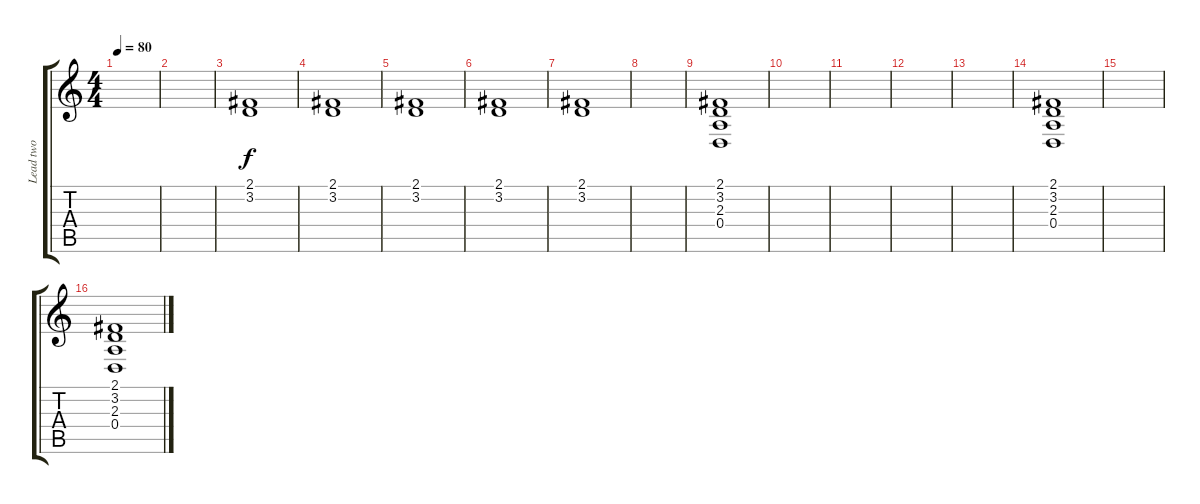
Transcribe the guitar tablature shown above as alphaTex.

\track ("Lead two" "Lead two") {instrument brightacousticpiano}
\staff {score tabs}
\tuning (E4 B3 G3 D3 A2 E2) {hide}
\ts (4 4)
\tempo 80
\clef g2
\ks c
|
|
(2.1 3.2).1 |
(2.1 3.2).1 |
(2.1 3.2).1 |
(2.1 3.2).1 |
(2.1 3.2).1 |
|
(2.1 3.2 2.3 0.4).1 |
|
|
|
|
(2.1 3.2 2.3 0.4).1 |
|
(2.1 3.2 2.3 0.4).1
